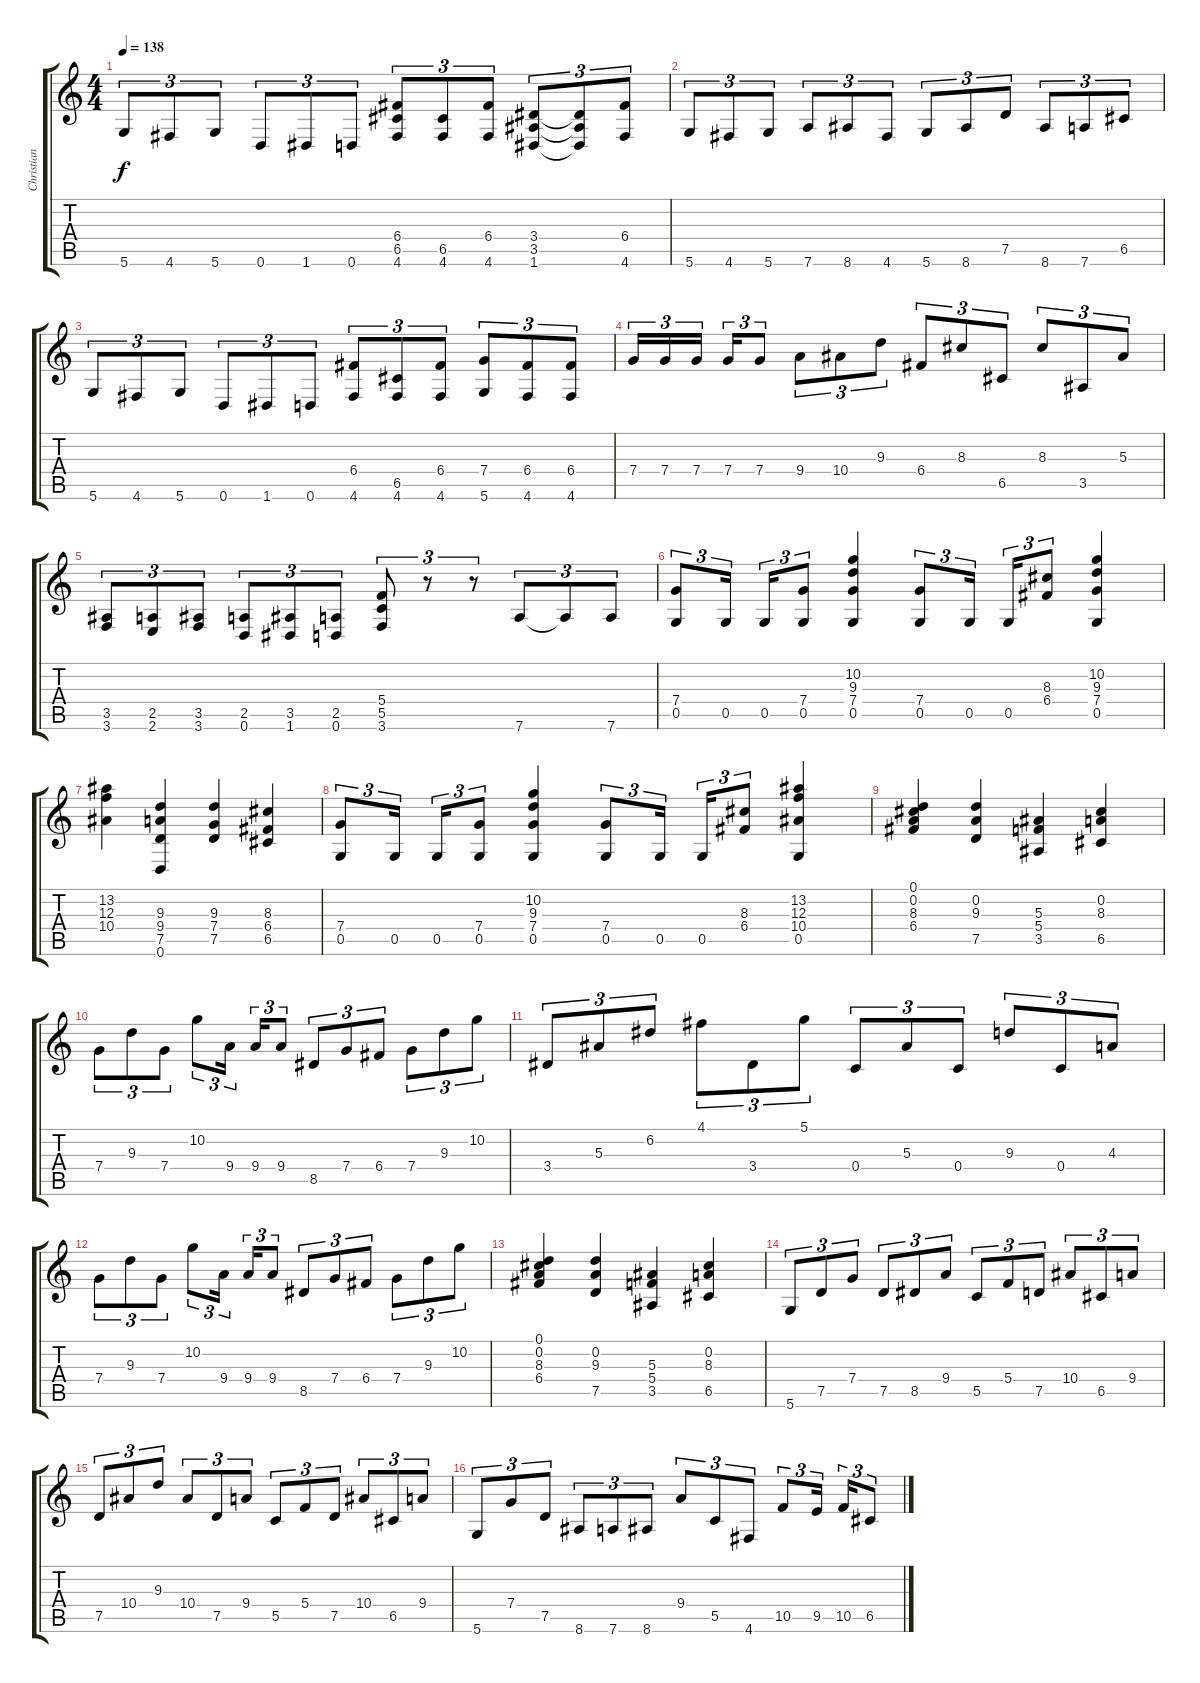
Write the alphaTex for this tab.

\track ("Christian Muenzner" "Christian ") {instrument distortionguitar}
\staff {score tabs}
\tuning (D4 A3 F3 C3 G2 D2) {hide}
\ts (4 4)
\tempo 138
\clef g2
\ks c
5.6.8{tu (3 2) dy f} 4.6.8{tu (3 2)} 5.6.8{tu (3 2)} 0.6.8{tu (3 2)} 1.6.8{tu (3 2)} 0.6.8{tu (3 2)} (6.4 6.5 4.6).8{tu (3 2)} (6.5 4.6).8{tu (3 2)} (6.4 4.6).8{tu (3 2)} (3.4 3.5 1.6).8{tu (3 2)} (3.4{t} 3.5{t} 1.6{t}).8{tu (3 2)} (6.4 4.6).8{tu (3 2)} |
5.6.8{tu (3 2)} 4.6.8{tu (3 2)} 5.6.8{tu (3 2)} 7.6.8{tu (3 2)} 8.6.8{tu (3 2)} 4.6.8{tu (3 2)} 5.6.8{tu (3 2)} 8.6.8{tu (3 2)} 7.5.8{tu (3 2)} 8.6.8{tu (3 2)} 7.6.8{tu (3 2)} 6.5.8{tu (3 2)} |
5.6.8{tu (3 2)} 4.6.8{tu (3 2)} 5.6.8{tu (3 2)} 0.6.8{tu (3 2)} 1.6.8{tu (3 2)} 0.6.8{tu (3 2)} (6.4 4.6).8{tu (3 2)} (6.5 4.6).8{tu (3 2)} (6.4 4.6).8{tu (3 2)} (7.4 5.6).8{tu (3 2)} (6.4 4.6).8{tu (3 2)} (6.4 4.6).8{tu (3 2)} |
7.4.16{tu (3 2)} 7.4.16{tu (3 2)} 7.4.16{tu (3 2) beam splitsecondary} 7.4.16{tu (3 2)} 7.4.8{tu (3 2)} 9.4.8{tu (3 2)} 10.4.8{tu (3 2)} 9.3.8{tu (3 2)} 6.4.8{tu (3 2)} 8.3.8{tu (3 2)} 6.5.8{tu (3 2)} 8.3.8{tu (3 2)} 3.5.8{tu (3 2)} 5.3.8{tu (3 2)} |
(3.5 3.6).8{tu (3 2)} (2.5 2.6).8{tu (3 2)} (3.5 3.6).8{tu (3 2)} (2.5 0.6).8{tu (3 2)} (3.5 1.6).8{tu (3 2)} (2.5 0.6).8{tu (3 2)} (5.4 5.5 3.6).8{tu (3 2)} r.8{tu (3 2)} r.8{tu (3 2)} 7.6.8{tu (3 2)} 7.6{t}.8{tu (3 2)} 7.6.8{tu (3 2)} |
(7.4 0.5).8{tu (3 2)} 0.5.16{tu (3 2) beam splitsecondary} 0.5.16{tu (3 2)} (7.4 0.5).8{tu (3 2)} (10.2 9.3 7.4 0.5).4 (7.4 0.5).8{tu (3 2)} 0.5.16{tu (3 2) beam splitsecondary} 0.5.16{tu (3 2)} (8.3 6.4).8{tu (3 2)} (10.2 9.3 7.4 0.5).4 |
(13.2 12.3 10.4).4 (9.3 9.4 7.5 0.6).4 (9.3 7.4 7.5).4 (8.3 6.4 6.5).4 |
(7.4 0.5).8{tu (3 2)} 0.5.16{tu (3 2) beam splitsecondary} 0.5.16{tu (3 2)} (7.4 0.5).8{tu (3 2)} (10.2 9.3 7.4 0.5).4 (7.4 0.5).8{tu (3 2)} 0.5.16{tu (3 2) beam splitsecondary} 0.5.16{tu (3 2)} (8.3 6.4).8{tu (3 2)} (13.2 12.3 10.4 0.5).4 |
(0.1 0.2 8.3 6.4).4 (0.2 9.3 7.5).4 (5.3 5.4 3.5).4 (0.2 8.3 6.5).4 |
7.4.8{tu (3 2)} 9.3.8{tu (3 2)} 7.4.8{tu (3 2)} 10.2.8{tu (3 2)} 9.4.16{tu (3 2) beam splitsecondary} 9.4.16{tu (3 2)} 9.4.8{tu (3 2)} 8.5.8{tu (3 2)} 7.4.8{tu (3 2)} 6.4.8{tu (3 2)} 7.4.8{tu (3 2)} 9.3.8{tu (3 2)} 10.2.8{tu (3 2)} |
3.4.8{tu (3 2)} 5.3.8{tu (3 2)} 6.2.8{tu (3 2)} 4.1.8{tu (3 2)} 3.4.8{tu (3 2)} 5.1.8{tu (3 2)} 0.4.8{tu (3 2)} 5.3.8{tu (3 2)} 0.4.8{tu (3 2)} 9.3.8{tu (3 2)} 0.4.8{tu (3 2)} 4.3.8{tu (3 2)} |
7.4.8{tu (3 2)} 9.3.8{tu (3 2)} 7.4.8{tu (3 2)} 10.2.8{tu (3 2)} 9.4.16{tu (3 2) beam splitsecondary} 9.4.16{tu (3 2)} 9.4.8{tu (3 2)} 8.5.8{tu (3 2)} 7.4.8{tu (3 2)} 6.4.8{tu (3 2)} 7.4.8{tu (3 2)} 9.3.8{tu (3 2)} 10.2.8{tu (3 2)} |
(0.1 0.2 8.3 6.4).4 (0.2 9.3 7.5).4 (5.3 5.4 3.5).4 (0.2 8.3 6.5).4 |
5.6.8{tu (3 2)} 7.5.8{tu (3 2)} 7.4.8{tu (3 2)} 7.5.8{tu (3 2)} 8.5.8{tu (3 2)} 9.4.8{tu (3 2)} 5.5.8{tu (3 2)} 5.4.8{tu (3 2)} 7.5.8{tu (3 2)} 10.4.8{tu (3 2)} 6.5.8{tu (3 2)} 9.4.8{tu (3 2)} |
7.5.8{tu (3 2)} 10.4.8{tu (3 2)} 9.3.8{tu (3 2)} 10.4.8{tu (3 2)} 7.5.8{tu (3 2)} 9.4.8{tu (3 2)} 5.5.8{tu (3 2)} 5.4.8{tu (3 2)} 7.5.8{tu (3 2)} 10.4.8{tu (3 2)} 6.5.8{tu (3 2)} 9.4.8{tu (3 2)} |
5.6.8{tu (3 2)} 7.4.8{tu (3 2)} 7.5.8{tu (3 2)} 8.6.8{tu (3 2)} 7.6.8{tu (3 2)} 8.6.8{tu (3 2)} 9.4.8{tu (3 2)} 5.5.8{tu (3 2)} 4.6.8{tu (3 2)} 10.5.8{tu (3 2)} 9.5.16{tu (3 2) beam splitsecondary} 10.5.16{tu (3 2)} 6.5.8{tu (3 2)}
